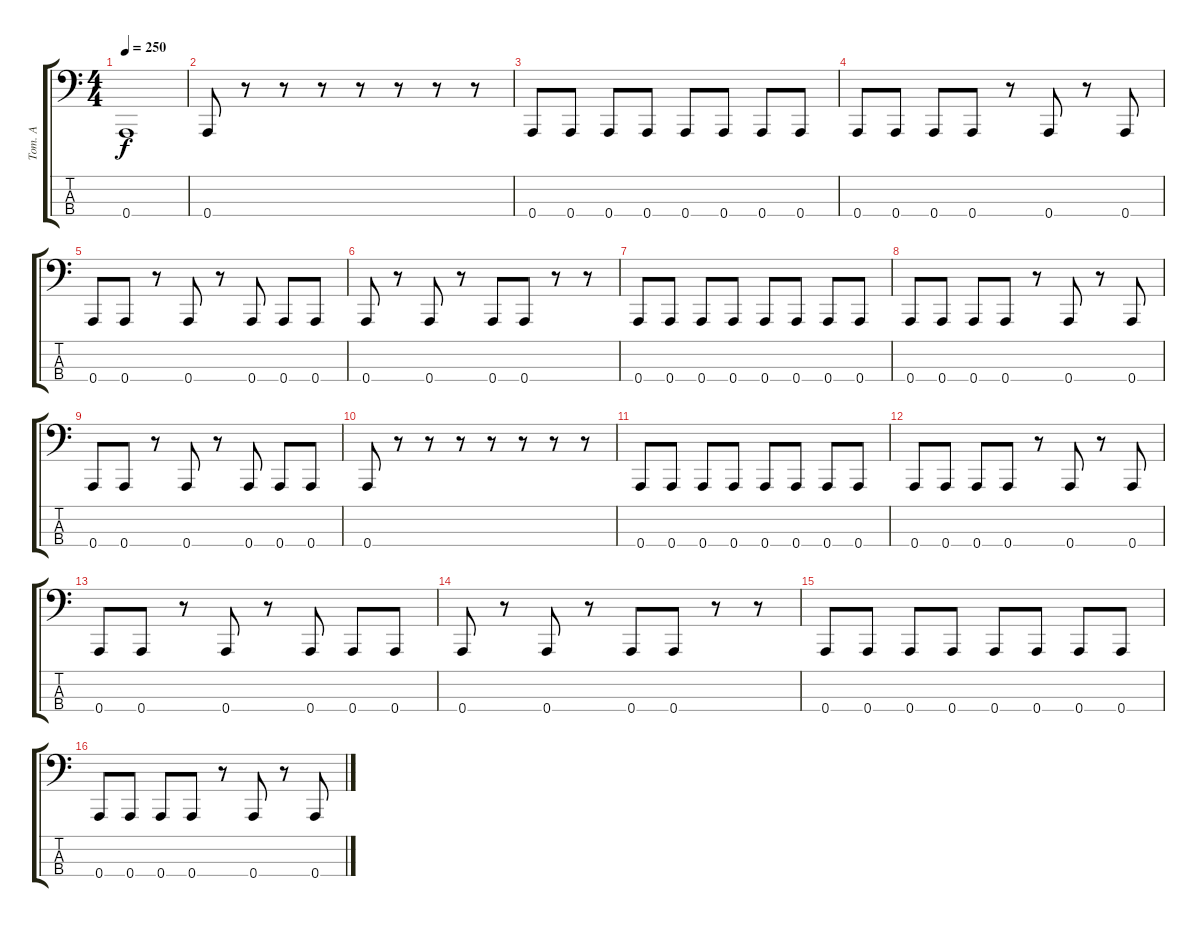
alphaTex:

\track ("Tom. A" "Tom. A") {instrument electricbasspick}
\staff {score tabs}
\tuning (D2 A1 E1 A0) {hide}
\ts (4 4)
\tempo 250
\clef f4
\ks c
0.4{t}.1{dy f} |
0.4.8 r.8 r.8 r.8 r.8 r.8 r.8 r.8 |
0.4.8 0.4.8 0.4.8 0.4.8 0.4.8 0.4.8 0.4.8 0.4.8 |
0.4.8 0.4.8 0.4.8 0.4.8 r.8 0.4.8 r.8 0.4.8 |
0.4.8 0.4.8 r.8 0.4.8 r.8 0.4.8 0.4.8 0.4.8 |
0.4.8 r.8 0.4.8 r.8 0.4.8 0.4.8 r.8 r.8 |
0.4.8 0.4.8 0.4.8 0.4.8 0.4.8 0.4.8 0.4.8 0.4.8 |
0.4.8 0.4.8 0.4.8 0.4.8 r.8 0.4.8 r.8 0.4.8 |
0.4.8 0.4.8 r.8 0.4.8 r.8 0.4.8 0.4.8 0.4.8 |
0.4.8 r.8 r.8 r.8 r.8 r.8 r.8 r.8 |
0.4.8 0.4.8 0.4.8 0.4.8 0.4.8 0.4.8 0.4.8 0.4.8 |
0.4.8 0.4.8 0.4.8 0.4.8 r.8 0.4.8 r.8 0.4.8 |
0.4.8 0.4.8 r.8 0.4.8 r.8 0.4.8 0.4.8 0.4.8 |
0.4.8 r.8 0.4.8 r.8 0.4.8 0.4.8 r.8 r.8 |
0.4.8 0.4.8 0.4.8 0.4.8 0.4.8 0.4.8 0.4.8 0.4.8 |
0.4.8 0.4.8 0.4.8 0.4.8 r.8 0.4.8 r.8 0.4.8
